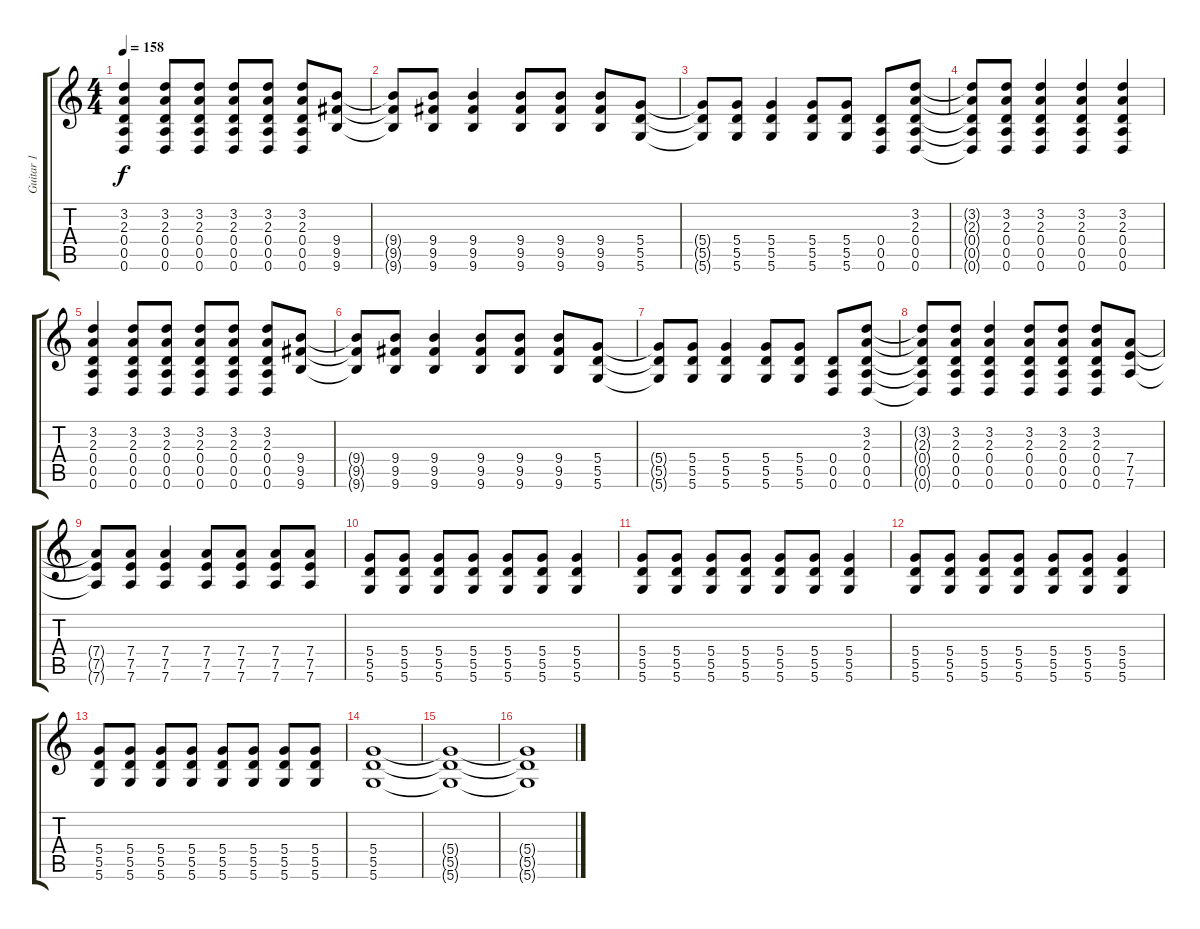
\track ("Guitar 1" "Guitar 1") {instrument distortionguitar}
\staff {score tabs}
\tuning (E4 B3 G3 D3 A2 D2) {hide}
\ts (4 4)
\tempo 158
\clef g2
\ks c
(3.2 2.3 0.4 0.5 0.6).4{dy f} (3.2 2.3 0.4 0.5 0.6).8 (3.2 2.3 0.4 0.5 0.6).8 (3.2 2.3 0.4 0.5 0.6).8 (3.2 2.3 0.4 0.5 0.6).8 (3.2 2.3 0.4 0.5 0.6).8 (9.4 9.5 9.6).8 |
(9.4{t} 9.5{t} 9.6{t}).8 (9.4 9.5 9.6).8 (9.4 9.5 9.6).4 (9.4 9.5 9.6).8 (9.4 9.5 9.6).8 (9.4 9.5 9.6).8 (5.4 5.5 5.6).8 |
(5.4{t} 5.5{t} 5.6{t}).8 (5.4 5.5 5.6).8 (5.4 5.5 5.6).4 (5.4 5.5 5.6).8 (5.4 5.5 5.6).8 (0.4 0.5 0.6).8 (3.2 2.3 0.4 0.5 0.6).8 |
(3.2{t} 2.3{t} 0.4{t} 0.5{t} 0.6{t}).8 (3.2 2.3 0.4 0.5 0.6).8 (3.2 2.3 0.4 0.5 0.6).4 (3.2 2.3 0.4 0.5 0.6).4 (3.2 2.3 0.4 0.5 0.6).4 |
(3.2 2.3 0.4 0.5 0.6).4 (3.2 2.3 0.4 0.5 0.6).8 (3.2 2.3 0.4 0.5 0.6).8 (3.2 2.3 0.4 0.5 0.6).8 (3.2 2.3 0.4 0.5 0.6).8 (3.2 2.3 0.4 0.5 0.6).8 (9.4 9.5 9.6).8 |
(9.4{t} 9.5{t} 9.6{t}).8 (9.4 9.5 9.6).8 (9.4 9.5 9.6).4 (9.4 9.5 9.6).8 (9.4 9.5 9.6).8 (9.4 9.5 9.6).8 (5.4 5.5 5.6).8 |
(5.4{t} 5.5{t} 5.6{t}).8 (5.4 5.5 5.6).8 (5.4 5.5 5.6).4 (5.4 5.5 5.6).8 (5.4 5.5 5.6).8 (0.4 0.5 0.6).8 (3.2 2.3 0.4 0.5 0.6).8 |
(3.2{t} 2.3{t} 0.4{t} 0.5{t} 0.6{t}).8 (3.2 2.3 0.4 0.5 0.6).8 (3.2 2.3 0.4 0.5 0.6).4 (3.2 2.3 0.4 0.5 0.6).8 (3.2 2.3 0.4 0.5 0.6).8 (3.2 2.3 0.4 0.5 0.6).8 (7.4 7.5 7.6).8 |
(7.4{t} 7.5{t} 7.6{t}).8 (7.4 7.5 7.6).8 (7.4 7.5 7.6).4 (7.4 7.5 7.6).8 (7.4 7.5 7.6).8 (7.4 7.5 7.6).8 (7.4 7.5 7.6).8 |
(5.4 5.5 5.6).8 (5.4 5.5 5.6).8 (5.4 5.5 5.6).8 (5.4 5.5 5.6).8 (5.4 5.5 5.6).8 (5.4 5.5 5.6).8 (5.4 5.5 5.6).4 |
(5.4 5.5 5.6).8 (5.4 5.5 5.6).8 (5.4 5.5 5.6).8 (5.4 5.5 5.6).8 (5.4 5.5 5.6).8 (5.4 5.5 5.6).8 (5.4 5.5 5.6).4 |
(5.4 5.5 5.6).8 (5.4 5.5 5.6).8 (5.4 5.5 5.6).8 (5.4 5.5 5.6).8 (5.4 5.5 5.6).8 (5.4 5.5 5.6).8 (5.4 5.5 5.6).4 |
(5.4 5.5 5.6).8 (5.4 5.5 5.6).8 (5.4 5.5 5.6).8 (5.4 5.5 5.6).8 (5.4 5.5 5.6).8 (5.4 5.5 5.6).8 (5.4 5.5 5.6).8 (5.4 5.5 5.6).8 |
(5.4 5.5 5.6).1{volume 10} |
(5.4{t} 5.5{t} 5.6{t}).1 |
(5.4{t} 5.5{t} 5.6{t}).1{volume 3}
